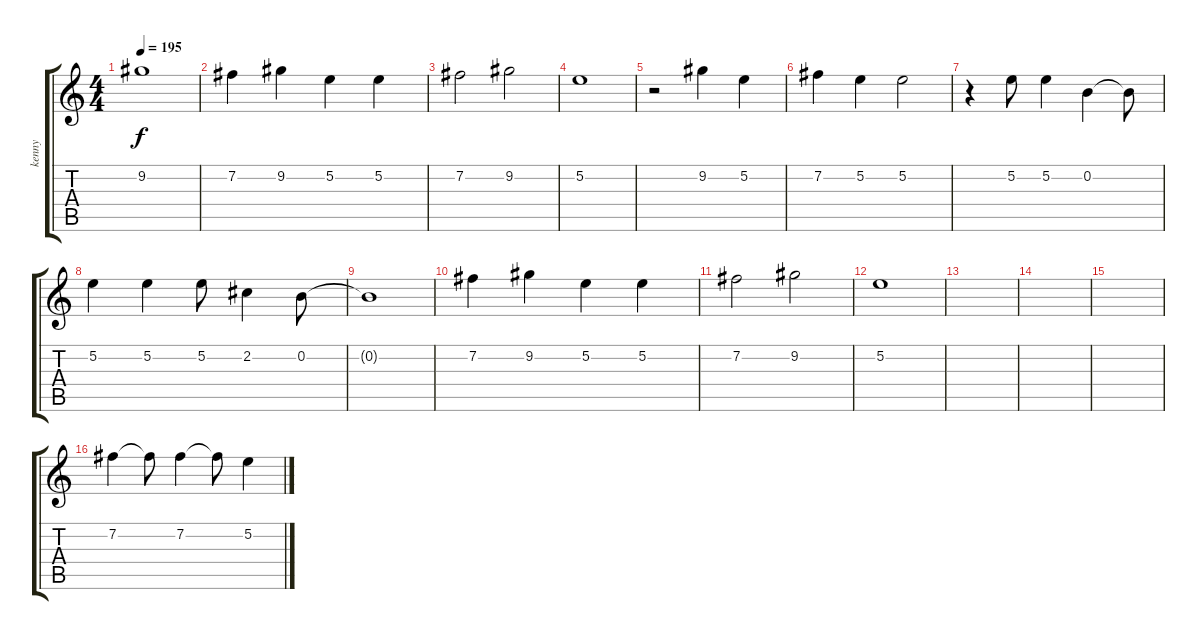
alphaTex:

\track ("kenny" "kenny") {instrument electricguitarjazz}
\staff {score tabs}
\tuning (E4 B3 G3 D3 A2 E2) {hide}
\ts (4 4)
\tempo 195
\clef g2
\ks c
9.2{t}.1{dy f} |
7.2.4 9.2.4 5.2.4 5.2.4 |
7.2.2 9.2.2 |
5.2.1 |
r.2 9.2.4 5.2.4 |
7.2.4 5.2.4 5.2.2 |
r.4 5.2.8 5.2.4 0.2.4 0.2{t}.8 |
5.2.4 5.2.4 5.2.8 2.2.4 0.2.8 |
0.2{t}.1 |
7.2.4 9.2.4 5.2.4 5.2.4 |
7.2.2 9.2.2 |
5.2.1 |
|
|
|
7.2.4 7.2{t}.8 7.2.4 7.2{t}.8 5.2.4
